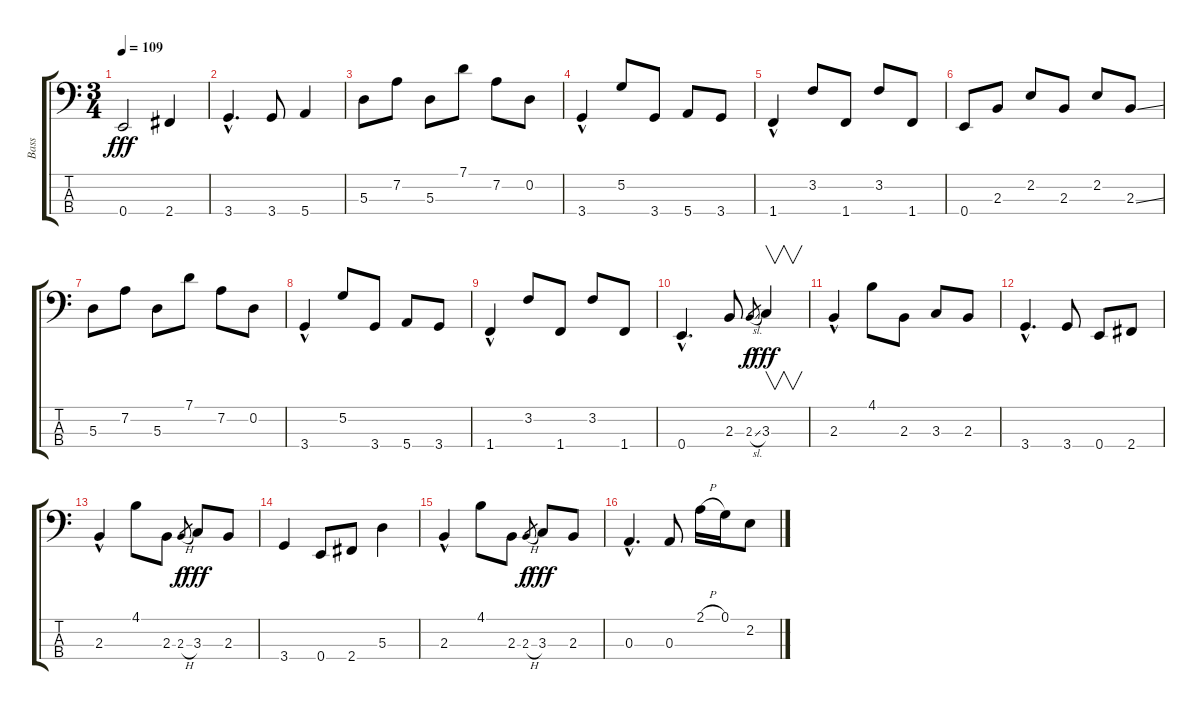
\track ("Bass" "Bass") {instrument electricbasspick}
\staff {score tabs}
\tuning (G2 D2 A1 E1) {hide}
\ts (3 4)
\tempo 109
\clef f4
\ks c
0.4.2{dy fff} 2.4.4 |
3.4{hac}.4{d} 3.4.8 5.4.4 |
5.3.8 7.2.8 5.3.8 7.1.8 7.2.8 0.2.8 |
3.4{hac}.4 5.2.8 3.4.8 5.4.8 3.4.8 |
1.4{hac}.4 3.2.8 1.4.8 3.2.8 1.4.8 |
0.4.8 2.3.8 2.2.8 2.3.8 2.2.8 2.3{ss}.8 |
5.3.8 7.2.8 5.3.8 7.1.8 7.2.8 0.2.8 |
3.4{hac}.4 5.2.8 3.4.8 5.4.8 3.4.8 |
1.4{hac}.4 3.2.8 1.4.8 3.2.8 1.4.8 |
0.4{hac}.4{d} 2.3.8 2.3{sl}.8{gr dy f} 3.3.4{v dy fff} |
2.3{hac}.4 4.1.8 2.3.8 3.3.8 2.3.8 |
3.4{hac}.4{d} 3.4.8 0.4.8 2.4.8 |
2.3{hac}.4 4.1.8 2.3.8 2.3{h}.8{gr dy f} 3.3.8{dy fff} 2.3.8 |
3.4.4 0.4.8 2.4.8 5.3.4 |
2.3{hac}.4 4.1.8 2.3.8 2.3{h}.8{gr dy f} 3.3.8{dy fff} 2.3.8 |
0.3{hac}.4{d} 0.3.8 2.1{h}.16 0.1.16 2.2.8
